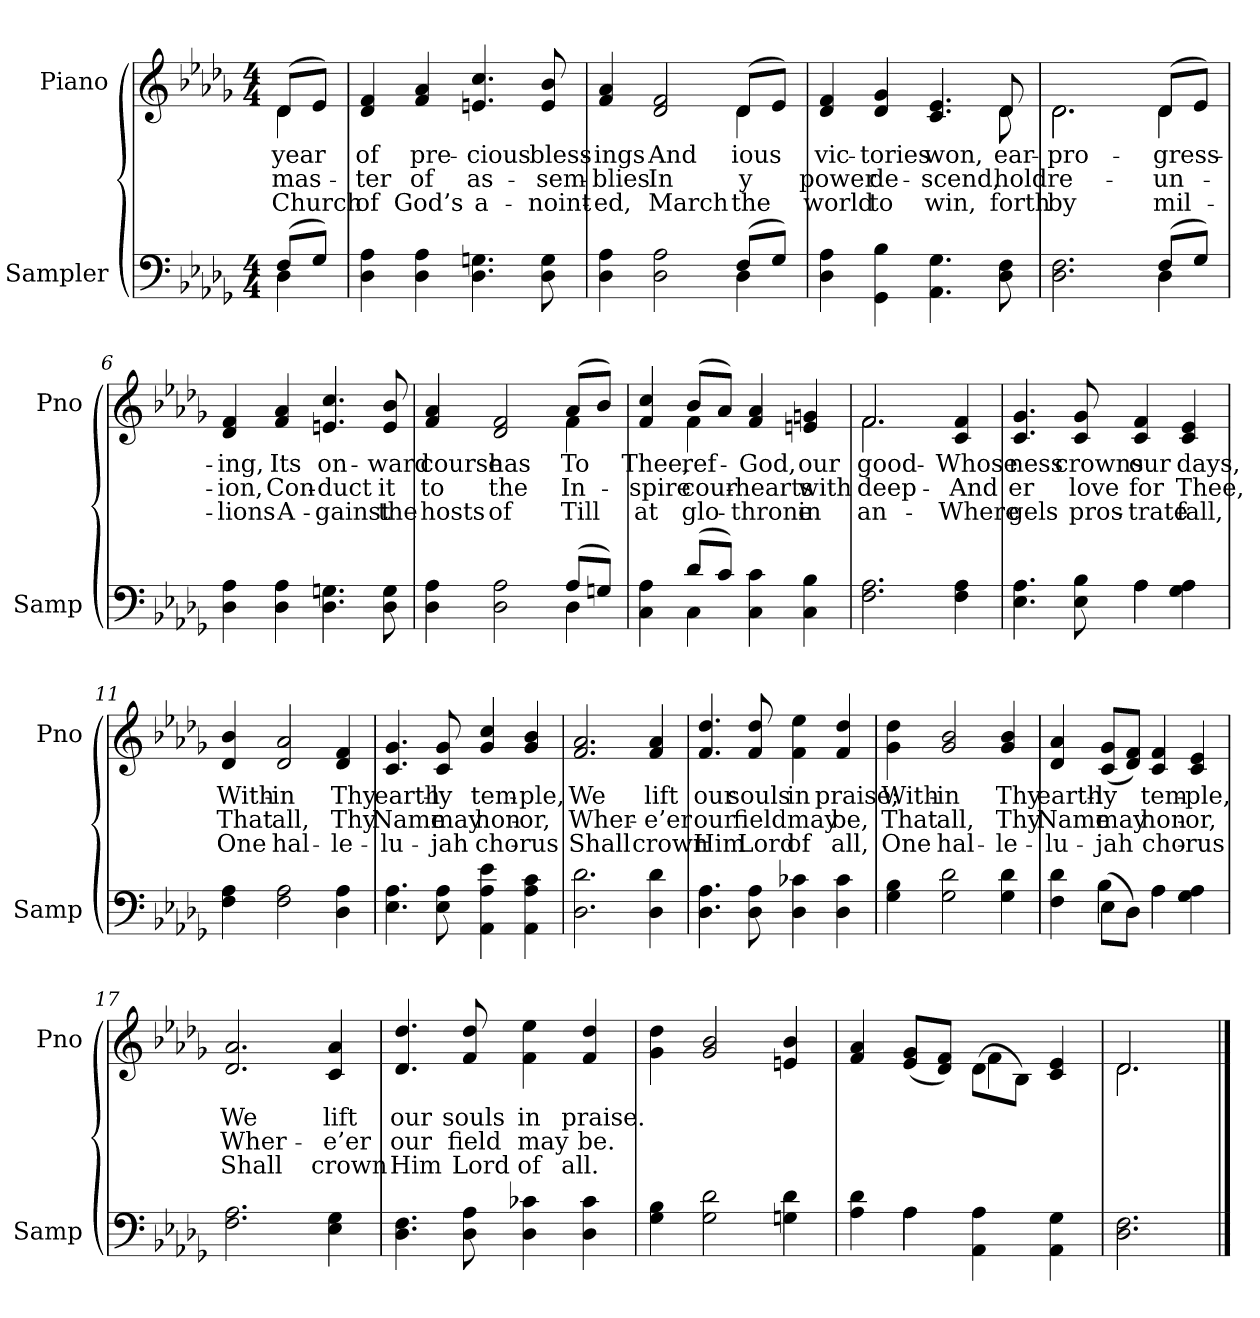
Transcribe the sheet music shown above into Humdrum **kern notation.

**kern	**kern	**text	**text	**text
*part2	*part1	*part1	*part1	*part1
*staff2	*staff1	*staff1	*staff1	*staff1
*I"Sampler	*I"Piano	*	*	*
*I'Samp	*I'Pno	*	*	*
*clefF4	*clefG2	*	*	*
*k[b-e-a-d-g-]	*k[b-e-a-d-g-]	*	*	*
*D-:	*D-:	*	*	*
*M4/4	*M4/4	*	*	*
=1	=1	=1	=1	=1
*^	*^	*	*	*
(8F/L	4D-	(8d-/L	4d-	year	mas-	Church
8G-/J)	.	8e-/J)	.	.	.	.
*v	*v	*	*	*	*	*
*	*v	*v	*	*	*
=2	=2	=2	=2	=2
4D- 4A-	4d- 4f	of	-ter	of
4D- 4A-	4f 4a-	pre-	of	God’s
4.D- 4.Gn	4.en 4.cc	-cious	as-	a-
8D- 8G	8e 8b-	bless-	-sem-	-noint-
=3	=3	=3	=3	=3
*^	*^	*	*	*
4D- 4A-	2.ryy	4f 4a-	2.ryy	-ings	-blies	-ed,
2D- 2A-	.	2d- 2f	.	And	In	March
(8F/L	4D-	(8d-/L	4d-	-ious	-y	the
8G-/J)	.	8e-/J)	.	.	.	.
*v	*v	*	*	*	*	*
=4	=4	=4	=4	=4	=4
4D- 4A-	4d- 4f	2..ryy	vic-	power	world
4GG- 4B-	4d- 4g-	.	-tories	de-	to
4.AA- 4.G-	4.c 4.e-	.	won,	-scend,	win,
8D- 8F	8d-/	8d-	ear-	-hold	forth
=5	=5	=5	=5	=5	=5
*^	*	*	*	*	*
2.D- 2.F	2.ryy	2.d-\	2.d-	pro-	re-	by
(8F/L	4D-	(8d-/L	4d-	-gress-	-un-	mil-
8G-/J)	.	8e-/J)	.	.	.	.
*v	*v	*	*	*	*	*
*	*v	*v	*	*	*
=6	=6	=6	=6	=6
4D- 4A-	4d- 4f	-ing,	-ion,	-lions
4D- 4A-	4f 4a-	Its	Con-	A-
4.D- 4.Gn	4.en 4.cc	on-	-duct	-gainst
8D- 8G	8e 8b-	-ward	it	the
=7	=7	=7	=7	=7
*^	*^	*	*	*
4D- 4A-	2.ryy	4f 4a-	2.ryy	course	to	hosts
2D- 2A-	.	2d- 2f	.	has	the	of
(8A-/L	4D-	(8a-/L	4f	To	In-	Till
8Gn/J)	.	8b-/J)	.	.	.	.
=8	=8	=8	=8	=8	=8	=8
4C 4A-	4ryy	4f 4cc	4ryy	Thee,	-spire	at
(8d-/L	4C	(8b-/L	4f	ref-	cour-	glo-
8c/J)	.	8a-/J)	.	.	.	.
4C 4c	2ryy	4f 4a-	2ryy	God,	hearts	throne
4C 4B-	.	4en 4gn	.	our	with	in
*v	*v	*	*	*	*	*
=9	=9	=9	=9	=9	=9
2.F 2.A-	2.f/	2.f	good-	deep-	an-
4F 4A-	4c 4f	4ryy	Whose	And	Where
*	*v	*v	*	*	*
=10	=10	=10	=10	=10
*^	*	*	*	*
4.E- 4.A-	2ryy	4.c 4.g-	-ness	-er	-gels
8E- 8B-	.	8c 8g-	crowns	love	pros-
4A-\	4A-	4c 4f	our	for	-trate
4G- 4A-	4ryy	4c 4e-	days,	Thee,	fall,
*v	*v	*	*	*	*
=11	=11	=11	=11	=11
4F 4A-	4d- 4b-	With-	That	One
2F 2A-	2d- 2a-	-in	all,	hal-
4D- 4A-	4d- 4f	Thy	Thy	-le-
=12	=12	=12	=12	=12
4.E- 4.A-	4.c 4.g-	earth-	Name	-lu-
8E- 8A-	8c 8g-	-ly	may	-jah
4AA- 4A- 4e-	4g- 4cc	tem-	hon-	cho-
4AA- 4A- 4c	4g- 4b-	-ple,	-or,	-rus
=13	=13	=13	=13	=13
2.D- 2.d-	2.f 2.a-	We	Wher-	Shall
4D- 4d-	4f 4a-	lift	-e’er	crown
=14	=14	=14	=14	=14
4.D- 4.A-	4.f 4.dd-	our	our	Him
8D- 8A-	8f 8dd-	souls	field	Lord
4D- 4c-X	4f 4ee-	in	may	of
4D- 4c-	4f 4dd-	praise;	be,	all,
=15	=15	=15	=15	=15
4G- 4B-	4g- 4dd-	With-	That	One
2G- 2d-	2g- 2b-	-in	all,	hal-
4G- 4d-	4g- 4b-	Thy	Thy	-le-
=16	=16	=16	=16	=16
*^	*	*	*	*
4F 4d-	4ryy	4d- 4a-	earth-	Name	-lu-
(8E-\L	4B-	(8c/ 8g-/L	-ly	may	-jah
8D-\J)	.	8d-/ 8f/J)	.	.	.
4A-\	4A-	4c 4f	tem-	hon-	cho-
4G- 4A-	4ryy	4c 4e-	-ple,	-or,	-rus
*v	*v	*	*	*	*
=17	=17	=17	=17	=17
2.F 2.A-	2.d- 2.a-	We	Wher-	Shall
4E- 4G-	4c 4a-	lift	-e’er	crown
=18	=18	=18	=18	=18
4.D- 4.F	4.d- 4.dd-	our	our	Him
8D- 8A-	8f 8dd-	souls	field	Lord
4D- 4c-X	4f 4ee-	in	may	of
4D- 4c-	4f 4dd-	praise.	be.	all.
=19	=19	=19	=19	=19
4G- 4B-	4g- 4dd-	.	.	.
2G- 2d-	2g- 2b-	.	.	.
4Gn 4d-	4en 4b-	.	.	.
=20	=20	=20	=20	=20
*^	*^	*	*	*
4A- 4d-	4ryy	4f 4a-	2ryy	.	.	.
4A-\	4A-	(8e-/ 8g-/L	.	.	.	.
.	.	8d-/ 8f/J)	.	.	.	.
4AA- 4A-	2ryy	(8d-\L	4f	.	.	.
.	.	8B-\J)	.	.	.	.
4AA- 4G-	.	4c 4e-	4ryy	.	.	.
*v	*v	*	*	*	*	*
=21	=21	=21	=21	=21	=21
2.D- 2.F	2.d-/	2.d-	.	.	.
*	*v	*v	*	*	*
==	==	==	==	==
*-	*-	*-	*-	*-
